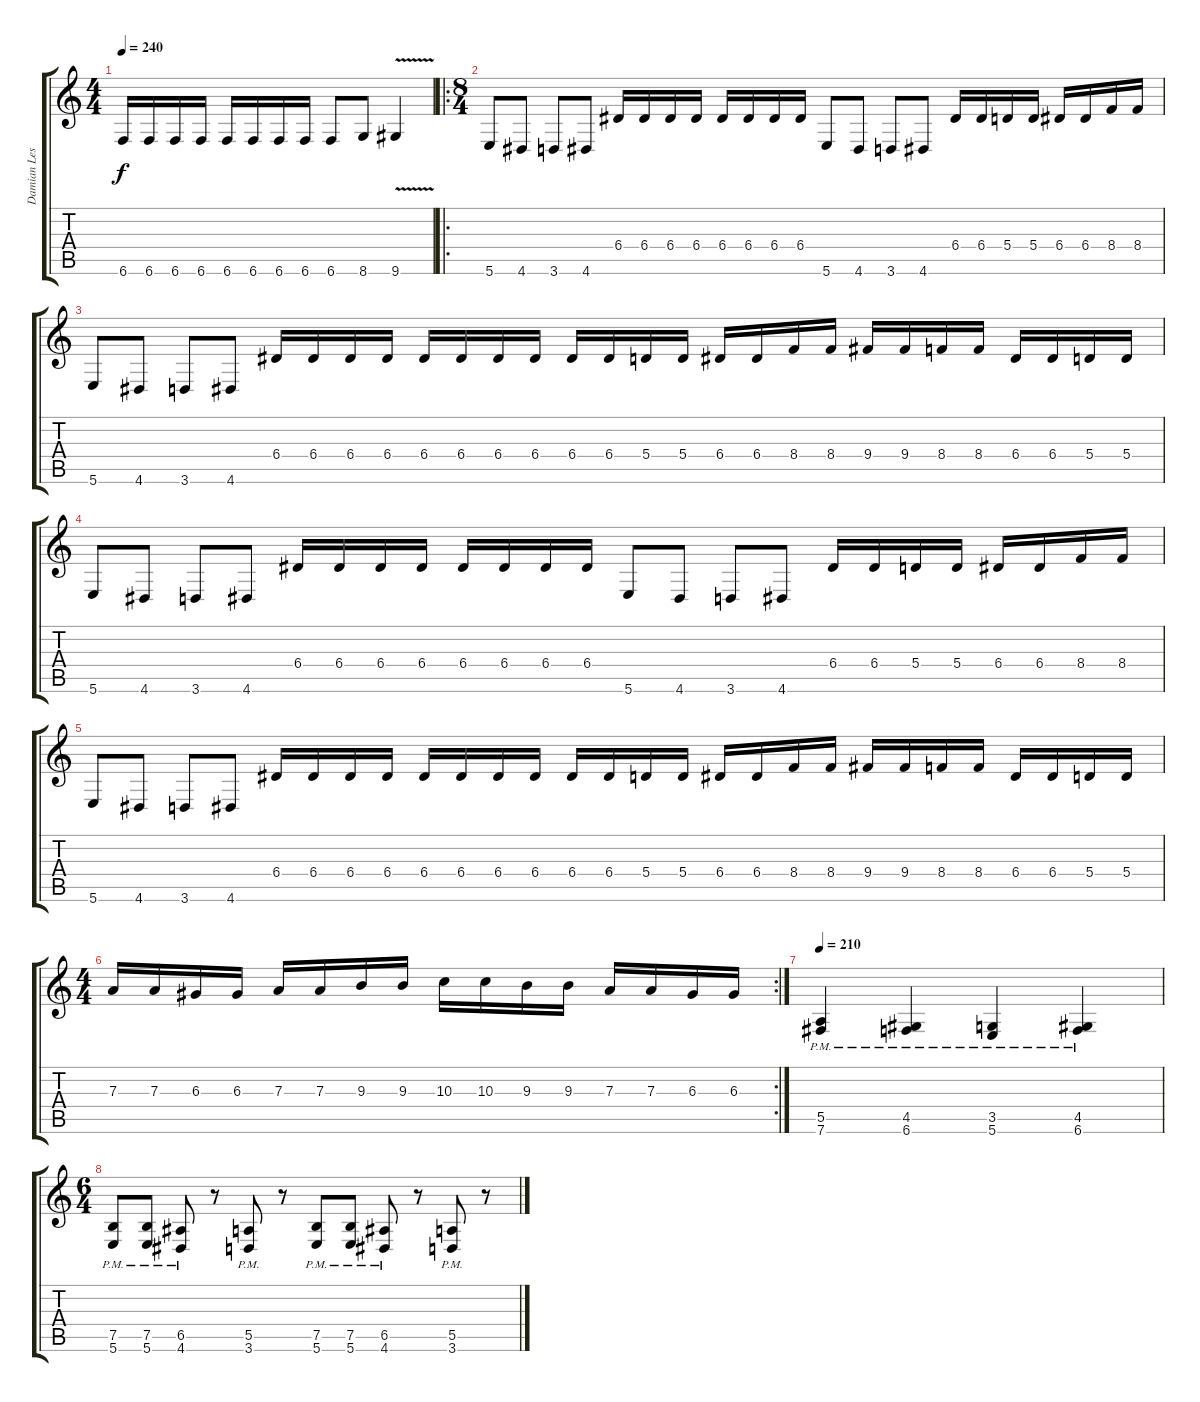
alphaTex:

\track ("Damian Leski" "Damian Les") {instrument distortionguitar}
\staff {score tabs}
\tuning (B3 Gb3 D3 A2 E2 B1) {hide}
\ts (4 4)
\tempo 240
\clef g2
\ks c
6.6.16{dy f} 6.6.16 6.6.16 6.6.16 6.6.16 6.6.16 6.6.16 6.6.16 6.6.8 8.6.8 9.6{v}.4 |
\ro
\ts (8 4)
5.6.8 4.6.8 3.6.8 4.6.8 6.4.16 6.4.16 6.4.16 6.4.16 6.4.16 6.4.16 6.4.16 6.4.16 5.6.8 4.6.8 3.6.8 4.6.8 6.4.16 6.4.16 5.4.16 5.4.16 6.4.16 6.4.16 8.4.16 8.4.16 |
5.6.8 4.6.8 3.6.8 4.6.8 6.4.16 6.4.16 6.4.16 6.4.16 6.4.16 6.4.16 6.4.16 6.4.16 6.4.16 6.4.16 5.4.16 5.4.16 6.4.16 6.4.16 8.4.16 8.4.16 9.4.16 9.4.16 8.4.16 8.4.16 6.4.16 6.4.16 5.4.16 5.4.16 |
5.6.8 4.6.8 3.6.8 4.6.8 6.4.16 6.4.16 6.4.16 6.4.16 6.4.16 6.4.16 6.4.16 6.4.16 5.6.8 4.6.8 3.6.8 4.6.8 6.4.16 6.4.16 5.4.16 5.4.16 6.4.16 6.4.16 8.4.16 8.4.16 |
5.6.8 4.6.8 3.6.8 4.6.8 6.4.16 6.4.16 6.4.16 6.4.16 6.4.16 6.4.16 6.4.16 6.4.16 6.4.16 6.4.16 5.4.16 5.4.16 6.4.16 6.4.16 8.4.16 8.4.16 9.4.16 9.4.16 8.4.16 8.4.16 6.4.16 6.4.16 5.4.16 5.4.16 |
\rc 2
\ts (4 4)
7.3.16 7.3.16 6.3.16 6.3.16 7.3.16 7.3.16 9.3.16 9.3.16 10.3.16 10.3.16 9.3.16 9.3.16 7.3.16 7.3.16 6.3.16 6.3.16 |
\tempo 210
(5.5{pm} 7.6{pm}).4 (4.5{pm} 6.6{pm}).4 (3.5{pm} 5.6{pm}).4 (4.5{pm} 6.6{pm}).4 |
\ts (6 4)
(7.5{pm} 5.6{pm}).8 (7.5{pm} 5.6{pm}).8 (6.5{pm} 4.6{pm}).8 r.8 (5.5{pm} 3.6{pm}).8 r.8 (7.5{pm} 5.6{pm}).8 (7.5{pm} 5.6{pm}).8 (6.5{pm} 4.6{pm}).8 r.8 (5.5{pm} 3.6{pm}).8 r.8
